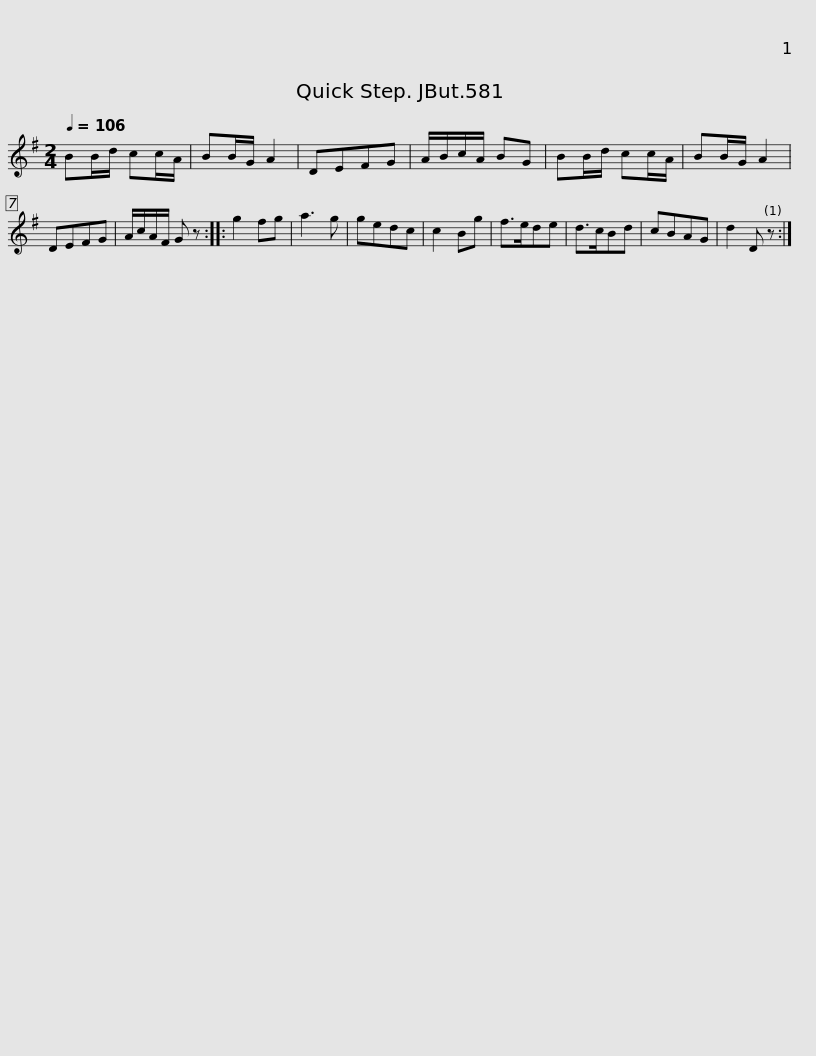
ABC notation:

X:1
L:1/8
Q:1/4=106
M:2/4
I:linebreak $
K:G
V:1 treble
V:1
 BB/d/ cc/A/ | BB/G/ A2 | DEFG | A/B/c/A/ BG | BB/d/ cc/A/ | %5
 BB/G/ A2 | DEFG | A/c/A/F/ G z :: g2 fg |$ a3 g | %10
 gedc | c2 Bg | f>ede | d>cBd | cBAG | %15
 d2 D z :| %16
